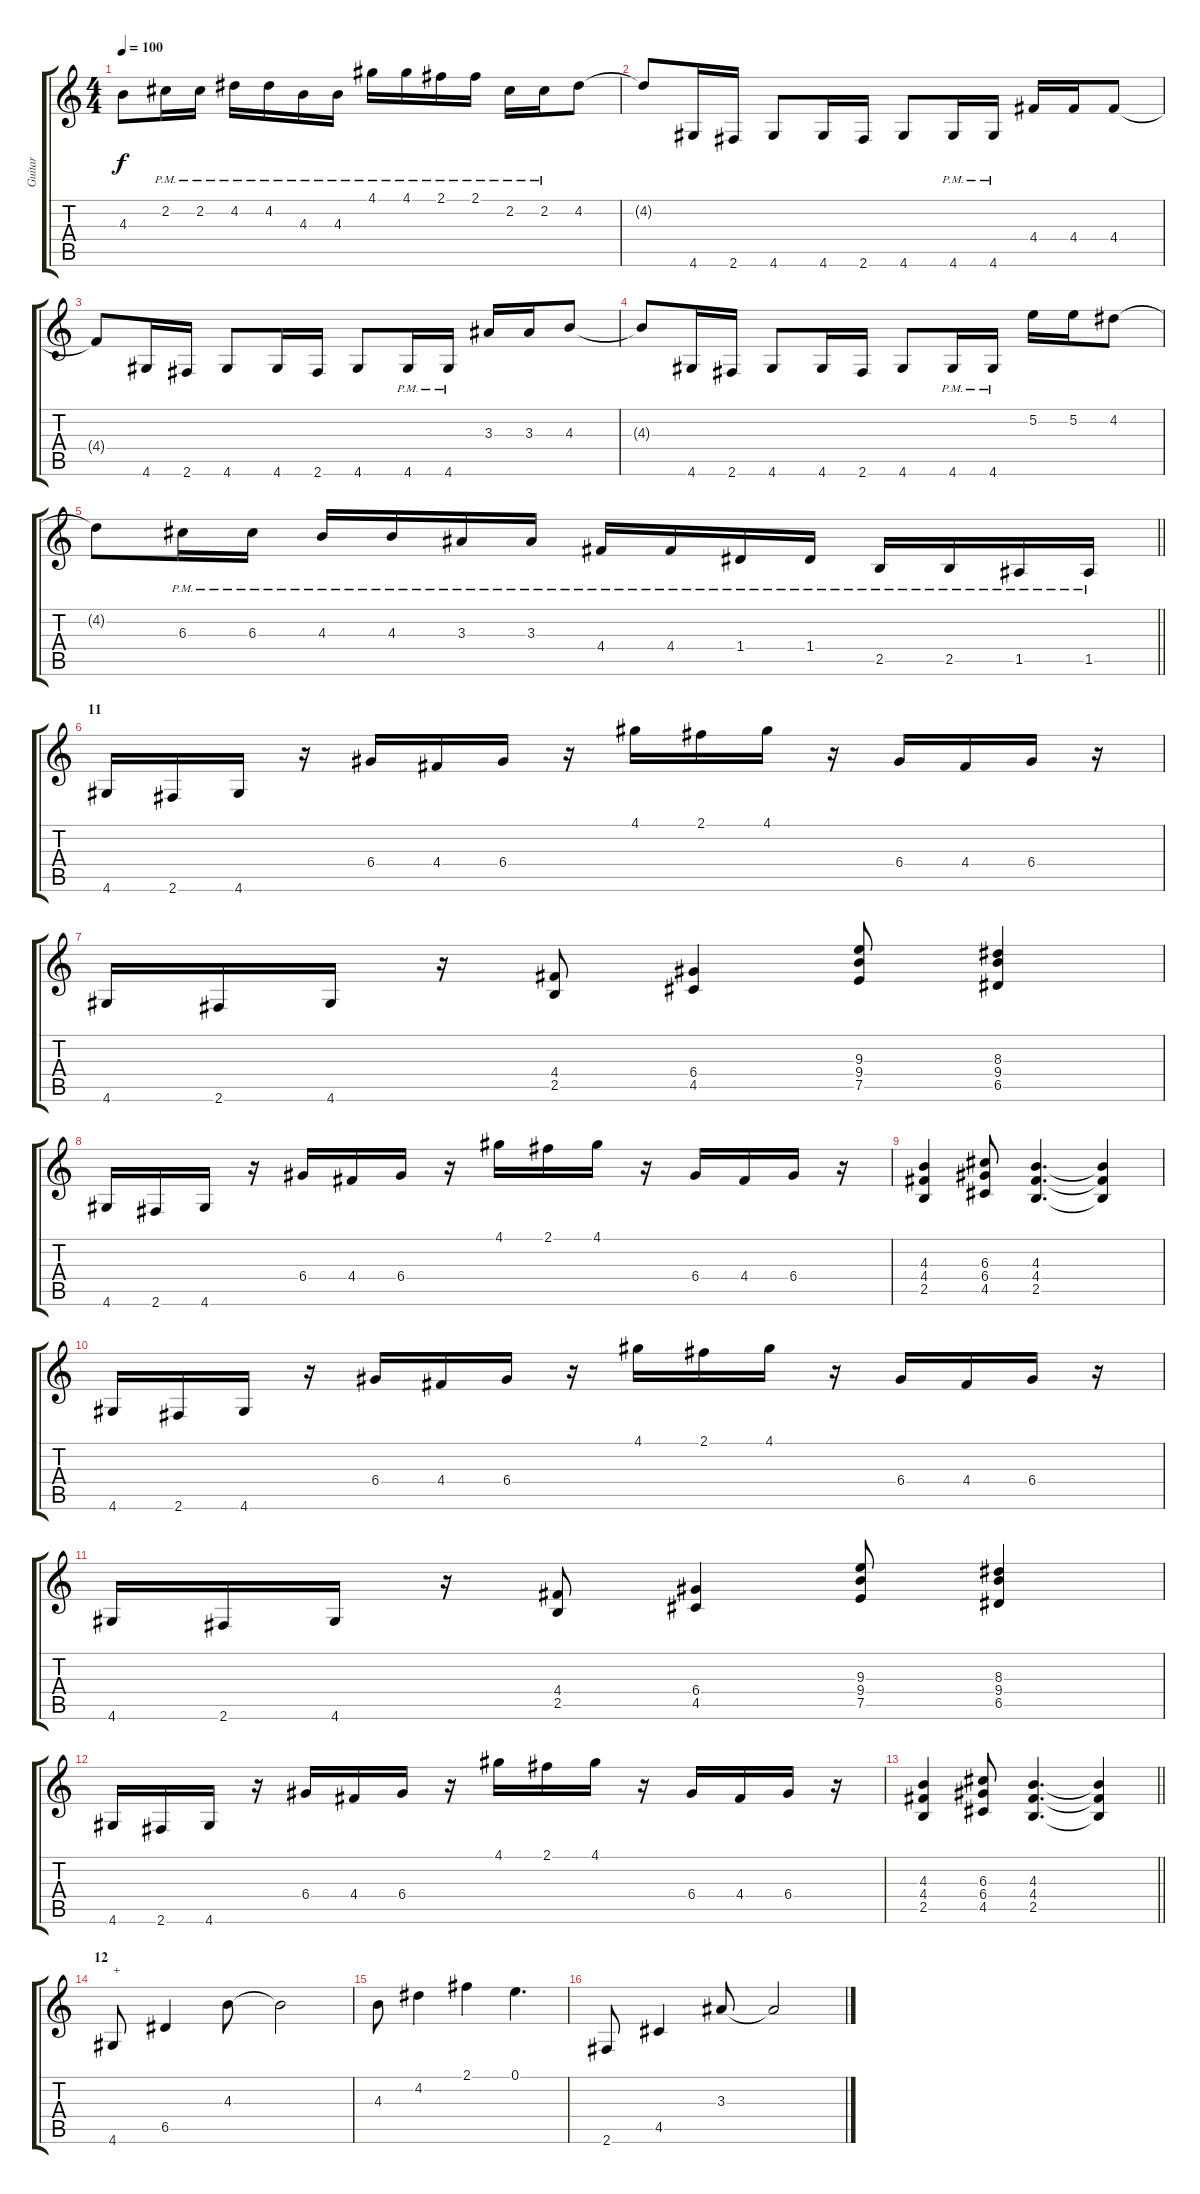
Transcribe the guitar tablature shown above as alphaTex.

\track ("Guitar" "Guitar") {instrument distortionguitar}
\staff {score tabs}
\tuning (E4 B3 G3 D3 A2 E2) {hide}
\ts (4 4)
\tempo 100
\clef g2
\ks c
4.3{t}.8{dy f} 2.2{pm}.16 2.2{pm}.16 4.2{pm}.16 4.2{pm}.16 4.3{pm}.16 4.3{pm}.16 4.1{pm}.16 4.1{pm}.16 2.1{pm}.16 2.1{pm}.16 2.2{pm}.16 2.2{pm}.16 4.2.8 |
4.2{t}.8 4.6.16 2.6.16 4.6.8 4.6.16 2.6.16 4.6.8 4.6{pm}.16 4.6{pm}.16 4.4.16 4.4.16 4.4.8 |
4.4{t}.8 4.6.16 2.6.16 4.6.8 4.6.16 2.6.16 4.6.8 4.6{pm}.16 4.6{pm}.16 3.3.16 3.3.16 4.3.8 |
4.3{t}.8 4.6.16 2.6.16 4.6.8 4.6.16 2.6.16 4.6.8 4.6{pm}.16 4.6{pm}.16 5.2.16 5.2.16 4.2.8 |
\barLineRight lightlight
4.2{t}.8 6.3{pm}.16 6.3{pm}.16 4.3{pm}.16 4.3{pm}.16 3.3{pm}.16 3.3{pm}.16 4.4{pm}.16 4.4{pm}.16 1.4{pm}.16 1.4{pm}.16 2.5{pm}.16 2.5{pm}.16 1.5{pm}.16 1.5{pm}.16 |
\section ("" "11")
4.6.16 2.6.16 4.6.16 r.16 6.4.16 4.4.16 6.4.16 r.16 4.1.16 2.1.16 4.1.16 r.16 6.4.16 4.4.16 6.4.16 r.16 |
4.6.16 2.6.16 4.6.16 r.16 (4.4 2.5).8 (6.4 4.5).4 (9.3 9.4 7.5).8 (8.3 9.4 6.5).4 |
4.6.16 2.6.16 4.6.16 r.16 6.4.16 4.4.16 6.4.16 r.16 4.1.16 2.1.16 4.1.16 r.16 6.4.16 4.4.16 6.4.16 r.16 |
(4.3 4.4 2.5).4 (6.3 6.4 4.5).8 (4.3 4.4 2.5).4{d} (4.3{t} 4.4{t} 2.5{t}).4 |
4.6.16 2.6.16 4.6.16 r.16 6.4.16 4.4.16 6.4.16 r.16 4.1.16 2.1.16 4.1.16 r.16 6.4.16 4.4.16 6.4.16 r.16 |
4.6.16 2.6.16 4.6.16 r.16 (4.4 2.5).8 (6.4 4.5).4 (9.3 9.4 7.5).8 (8.3 9.4 6.5).4 |
4.6.16 2.6.16 4.6.16 r.16 6.4.16 4.4.16 6.4.16 r.16 4.1.16 2.1.16 4.1.16 r.16 6.4.16 4.4.16 6.4.16 r.16 |
\barLineRight lightlight
(4.3 4.4 2.5).4 (6.3 6.4 4.5).8 (4.3 4.4 2.5).4{d} (4.3{t} 4.4{t} 2.5{t}).4 |
\section ("" "12")
4.6.8{txt "+"} 6.5.4 4.3.8 4.3{t}.2 |
4.3.8 4.2.4 2.1.4 0.1.4{d} |
2.6.8 4.5.4 3.3.8 3.3{t}.2
